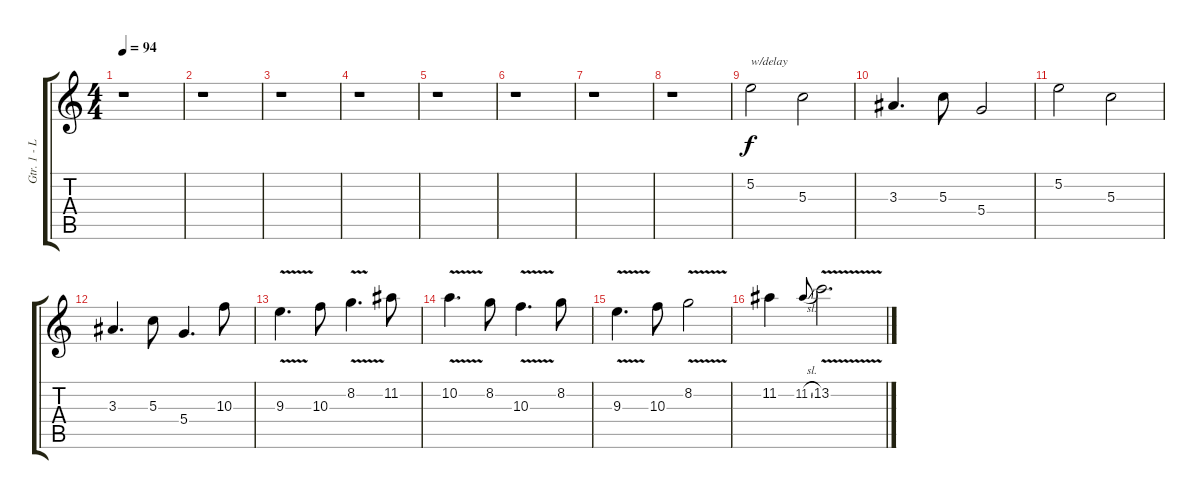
\track ("Gtr. 1 - Lead" "Gtr. 1 - L") {instrument distortionguitar}
\staff {score tabs}
\tuning (E4 B3 G3 D3 A2 E2) {hide}
\ts (4 4)
\tempo 94
\clef g2
\ks c
r.1{dy f instrument distortionguitar} |
r.1 |
r.1 |
r.1 |
r.1 |
r.1 |
r.1 |
r.1 |
5.2.2{txt "w/delay"} 5.3.2 |
3.3.4{d} 5.3.8 5.4.2 |
5.2.2 5.3.2 |
3.3.4{d} 5.3.8 5.4.4{d} 10.3.8 |
9.3{v}.4{d} 10.3.8 8.2{v}.4{d} 11.2.8 |
10.2{v}.4{d} 8.2.8 10.3{v}.4{d} 8.2.8 |
9.3{v}.4{d} 10.3.8 8.2{v}.2 |
11.2.4 11.2{sl}.8{gr onbeat} 13.2{v}.2{d}
